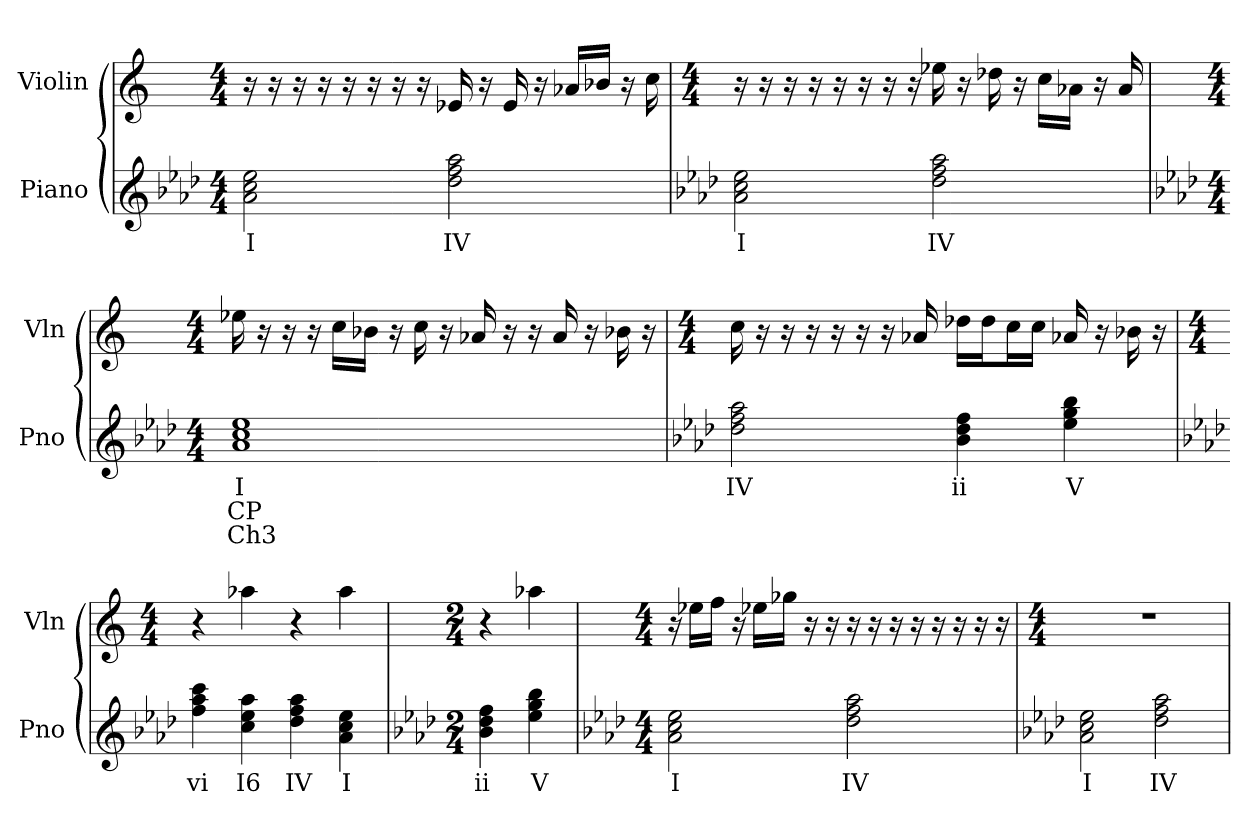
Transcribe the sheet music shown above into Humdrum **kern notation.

**kern	**text	**text	**text	**kern
*part2	*part2	*part2	*part2	*part1
*staff2	*staff2	*staff2	*staff2	*staff1
*I"Piano	*	*	*	*I"Violin
*I'Pno	*	*	*	*I'Vln
*k[b-e-a-d-]	*	*	*	*
*A-:	*	*	*	*
*M4/4	*	*	*	*M4/4
=	=	=	=	=
2a- 2cc 2ee-	I	.	.	16r
.	.	.	.	16r
.	.	.	.	16r
.	.	.	.	16r
.	.	.	.	16r
.	.	.	.	16r
.	.	.	.	16r
.	.	.	.	16r
2dd- 2ff 2aa-	IV	.	.	16e-X
.	.	.	.	16r
.	.	.	.	16e-
.	.	.	.	16r
.	.	.	.	16a-XLL
.	.	.	.	16b-XJJ
.	.	.	.	16r
.	.	.	.	16cc
=	=	=	=	=
*k[b-e-a-d-]	*	*	*	*
*A-:	*	*	*	*
*	*	*	*	*M4/4
2a- 2cc 2ee-	I	.	.	16r
.	.	.	.	16r
.	.	.	.	16r
.	.	.	.	16r
.	.	.	.	16r
.	.	.	.	16r
.	.	.	.	16r
.	.	.	.	16r
2dd- 2ff 2aa-	IV	.	.	16ee-X
.	.	.	.	16r
.	.	.	.	16dd-X
.	.	.	.	16r
.	.	.	.	16ccLL
.	.	.	.	16a-XJJ
.	.	.	.	16r
.	.	.	.	16a-
=	=	=	=	=
*k[b-e-a-d-]	*	*	*	*
*A-:	*	*	*	*
*M4/4	*	*	*	*M4/4
1a- 1cc 1ee-	I	CP	Ch3	16ee-X
.	.	.	.	16r
.	.	.	.	16r
.	.	.	.	16r
.	.	.	.	16ccLL
.	.	.	.	16b-XJJ
.	.	.	.	16r
.	.	.	.	16cc
.	.	.	.	16r
.	.	.	.	16a-X
.	.	.	.	16r
.	.	.	.	16r
.	.	.	.	16a-
.	.	.	.	16r
.	.	.	.	16b-X
.	.	.	.	16r
=	=	=	=	=
*k[b-e-a-d-]	*	*	*	*
*A-:	*	*	*	*
*	*	*	*	*M4/4
2dd- 2ff 2aa-	IV	.	.	16cc
.	.	.	.	16r
.	.	.	.	16r
.	.	.	.	16r
.	.	.	.	16r
.	.	.	.	16r
.	.	.	.	16r
.	.	.	.	16a-X
4b- 4dd- 4ff	ii	.	.	16dd-XLL
.	.	.	.	16dd-J
.	.	.	.	16ccL
.	.	.	.	16ccJJ
4ee- 4gg 4bb-	V	.	.	16a-X
.	.	.	.	16r
.	.	.	.	16b-X
.	.	.	.	16r
=	=	=	=	=
*k[b-e-a-d-]	*	*	*	*
*A-:	*	*	*	*
*	*	*	*	*M4/4
4ff 4aa- 4ccc	vi	.	.	4r
4cc 4ee- 4aa-	I6	.	.	4aa-X
4dd- 4ff 4aa-	IV	.	.	4r
4a- 4cc 4ee-	I	.	.	4aa-
=	=	=	=	=
*k[b-e-a-d-]	*	*	*	*
*A-:	*	*	*	*
*M2/4	*	*	*	*M2/4
4b- 4dd- 4ff	ii	.	.	4r
4ee- 4gg 4bb-	V	.	.	4aa-X
=	=	=	=	=
*k[b-e-a-d-]	*	*	*	*
*A-:	*	*	*	*
*M4/4	*	*	*	*M4/4
2a- 2cc 2ee-	I	.	.	16r
.	.	.	.	16ee-XLL
.	.	.	.	16ffJJ
.	.	.	.	16r
.	.	.	.	16ee-XLL
.	.	.	.	16gg-XJJ
.	.	.	.	16r
.	.	.	.	16r
2dd- 2ff 2aa-	IV	.	.	16r
.	.	.	.	16r
.	.	.	.	16r
.	.	.	.	16r
.	.	.	.	16r
.	.	.	.	16r
.	.	.	.	16r
.	.	.	.	16r
=	=	=	=	=
*k[b-e-a-d-]	*	*	*	*
*A-:	*	*	*	*
*	*	*	*	*M4/4
2a- 2cc 2ee-	I	.	.	1r
2dd- 2ff 2aa-	IV	.	.	.
=	=	=	=	=
*-	*-	*-	*-	*-
